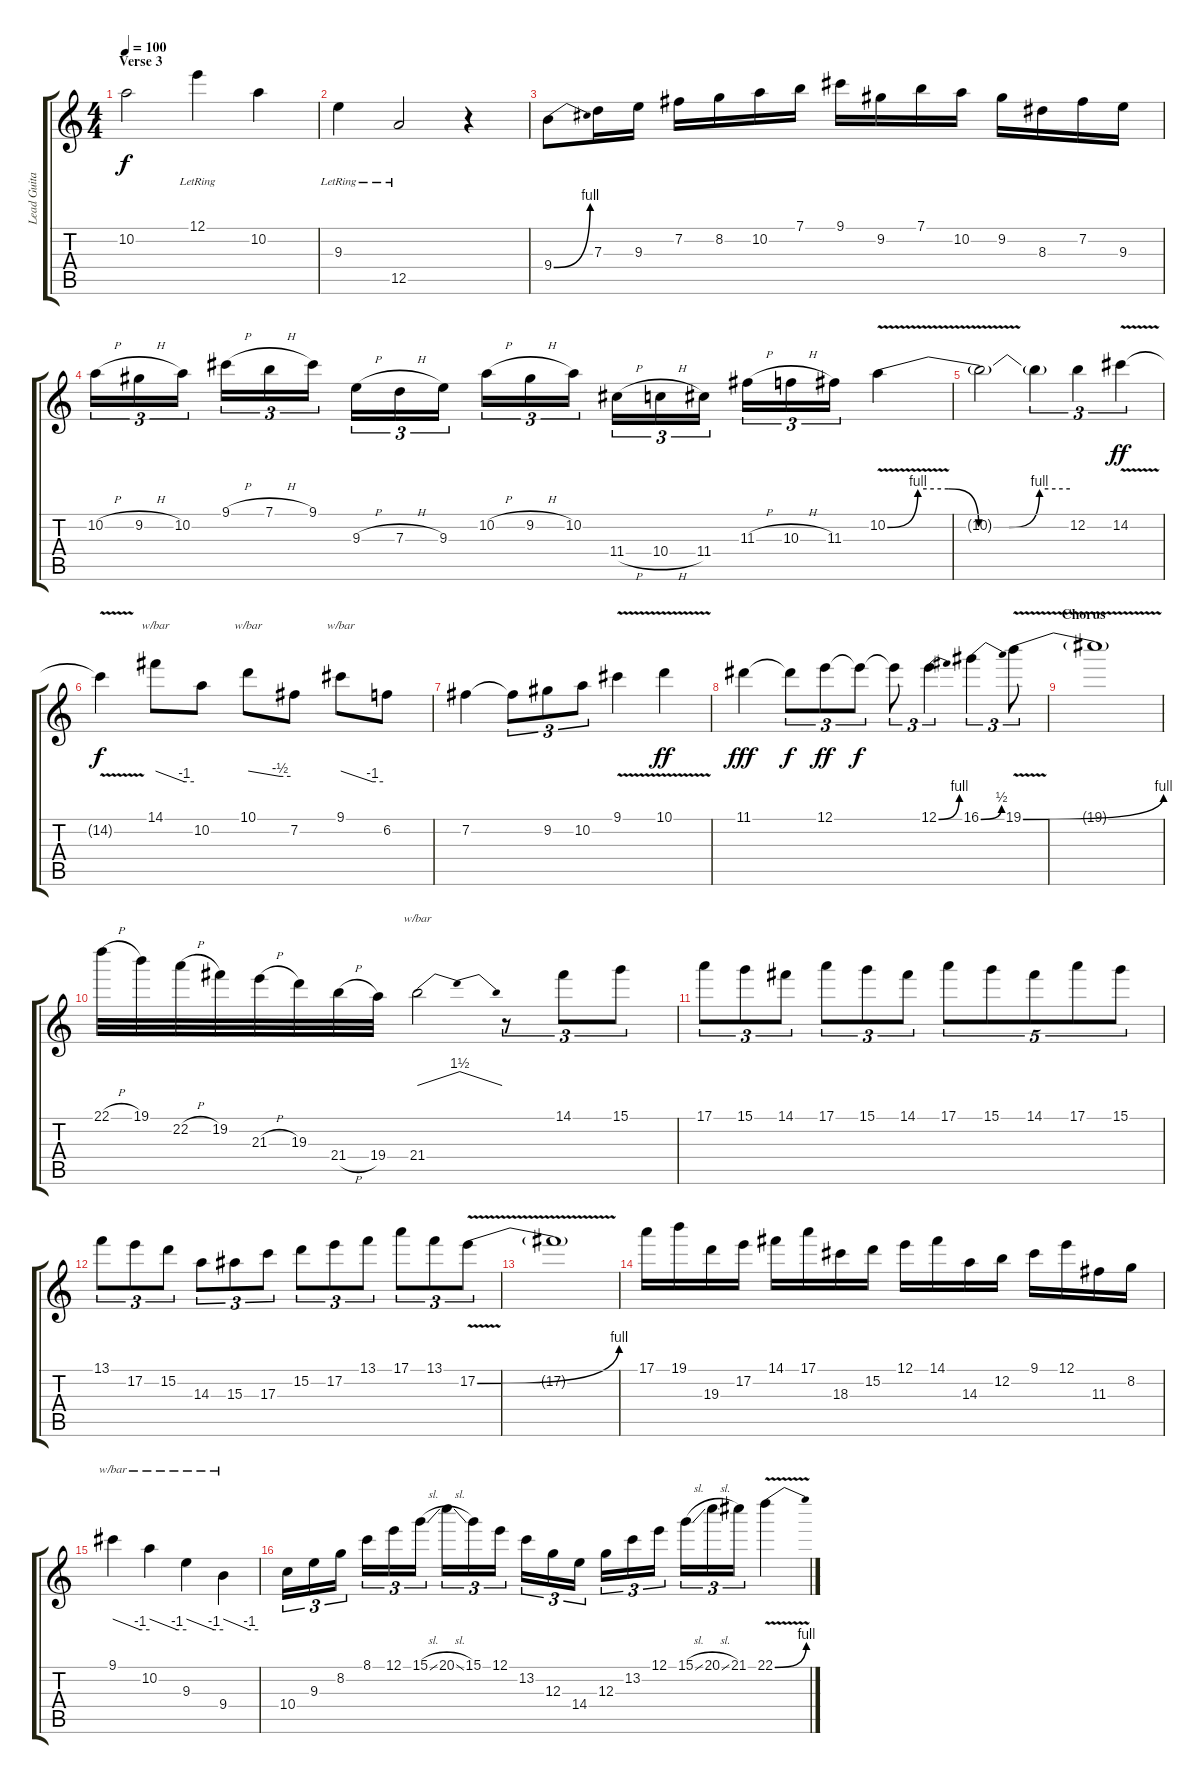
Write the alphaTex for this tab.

\track ("Lead Guitar" "Lead Guita") {instrument overdrivenguitar}
\staff {score tabs}
\tuning (E4 B3 G3 D3 A2 E2) {hide}
\ts (4 4)
\section ("" "Verse 3")
\tempo 100
\clef g2
\ks c
10.2{t}.2{dy f} 12.1{lr}.4 10.2.4 |
9.3{lr}.4 12.5{lr}.2 r.4 |
9.4{be (bend 0 0 60 4)}.8 7.3.16 9.3.16 7.2.16 8.2.16 10.2.16 7.1.16 9.1.16 9.2.16 7.1.16 10.2.16 9.2.16 8.3.16 7.2.16 9.3.16 |
10.2{h}.16{tu (3 2)} 9.2{h}.16{tu (3 2)} 10.2.16{tu (3 2)} 9.1{h}.16{tu (3 2)} 7.1{h}.16{tu (3 2)} 9.1.16{tu (3 2)} 9.3{h}.16{tu (3 2)} 7.3{h}.16{tu (3 2)} 9.3.16{tu (3 2)} 10.2{h}.16{tu (3 2)} 9.2{h}.16{tu (3 2)} 10.2.16{tu (3 2)} 11.4{h}.16{tu (3 2)} 10.4{h}.16{tu (3 2)} 11.4.16{tu (3 2)} 11.3{h}.16{tu (3 2)} 10.3{h}.16{tu (3 2)} 11.3.16{tu (3 2)} 10.2{be (custom 0 0 10 4 20 4 30 0 40 0 50 4 60 4) v}.4 |
10.2{t}.2 10.2{t}.4{tu (3 2)} 12.2.4{tu (3 2)} 14.2{v}.4{tu (3 2) dy ff} |
14.2{t}.4{dy f} 14.1.8{tbe (custom default 0 0 45 -4 60 -4)} 10.2.8 10.1.8{tbe (custom default 0 0 45 -2 60 -2)} 7.2.8 9.1.8{tbe (custom default 0 0 45 -4 60 -4)} 6.2.8 |
7.2.4 7.2{t}.8{tu (3 2)} 9.2.8{tu (3 2)} 10.2.8{tu (3 2)} 9.1{v}.4 10.1{v}.4{dy ff} |
11.1.4{dy fff} 11.1{t}.8{tu (3 2) dy f} 12.1.8{tu (3 2) dy ff} 12.1{t}.8{tu (3 2) dy f} 12.1{t}.8{tu (3 2)} 12.1{be (bend 0 0 60 4)}.4{tu (3 2)} 16.1{be (bend 0 0 60 2)}.4{tu (3 2)} 19.1{be (bend 0 0 60 4) v}.8{tu (3 2)} |
\section ("" "Chorus")
19.1{t}.1 |
22.1{h}.32 19.1.32 22.2{h}.32 19.2.32 21.3{h}.32 19.3.32 21.4{h}.32 19.4.32 21.4.2{tbe (dip default 0 0 30 6 60 0)} r.8{tu (3 2)} 14.1.8{tu (3 2)} 15.1.8{tu (3 2)} |
17.1.8{tu (3 2)} 15.1.8{tu (3 2)} 14.1.8{tu (3 2)} 17.1.8{tu (3 2)} 15.1.8{tu (3 2)} 14.1.8{tu (3 2)} 17.1.8{tu (5 4)} 15.1.8{tu (5 4)} 14.1.8{tu (5 4)} 17.1.8{tu (5 4)} 15.1.8{tu (5 4)} |
13.1.8{tu (3 2)} 17.2.8{tu (3 2)} 15.2.8{tu (3 2)} 14.3.8{tu (3 2)} 15.3.8{tu (3 2)} 17.3.8{tu (3 2)} 15.2.8{tu (3 2)} 17.2.8{tu (3 2)} 13.1.8{tu (3 2)} 17.1.8{tu (3 2)} 13.1.8{tu (3 2)} 17.2{be (bend 0 0 60 4) v}.8{tu (3 2)} |
17.2{t}.1 |
17.1.16 19.1.16 19.3.16 17.2.16 14.1.16 17.1.16 18.3.16 15.2.16 12.1.16 14.1.16 14.3.16 12.2.16 9.1.16 12.1.16 11.3.16 8.2.16 |
9.1.4{tbe (custom default 0 0 45 -4 60 -4)} 10.2.4{tbe (custom default 0 0 45 -4 60 -4)} 9.3.4{tbe (custom default 0 0 45 -4 60 -4)} 9.4.4{tbe (custom default 0 0 45 -4 60 -4)} |
10.4.16{tu (3 2)} 9.3.16{tu (3 2)} 8.2.16{tu (3 2)} 8.1.16{tu (3 2)} 12.1.16{tu (3 2)} 15.1{sl}.16{tu (3 2)} 20.1{sl}.16{tu (3 2)} 15.1.16{tu (3 2)} 12.1.16{tu (3 2)} 13.2.16{tu (3 2)} 12.3.16{tu (3 2)} 14.4.16{tu (3 2)} 12.3.16{tu (3 2)} 13.2.16{tu (3 2)} 12.1.16{tu (3 2)} 15.1{sl}.16{tu (3 2)} 20.1{sl}.16{tu (3 2)} 21.1.16{tu (3 2)} 22.1{be (bend 0 0 60 4) v}.4
